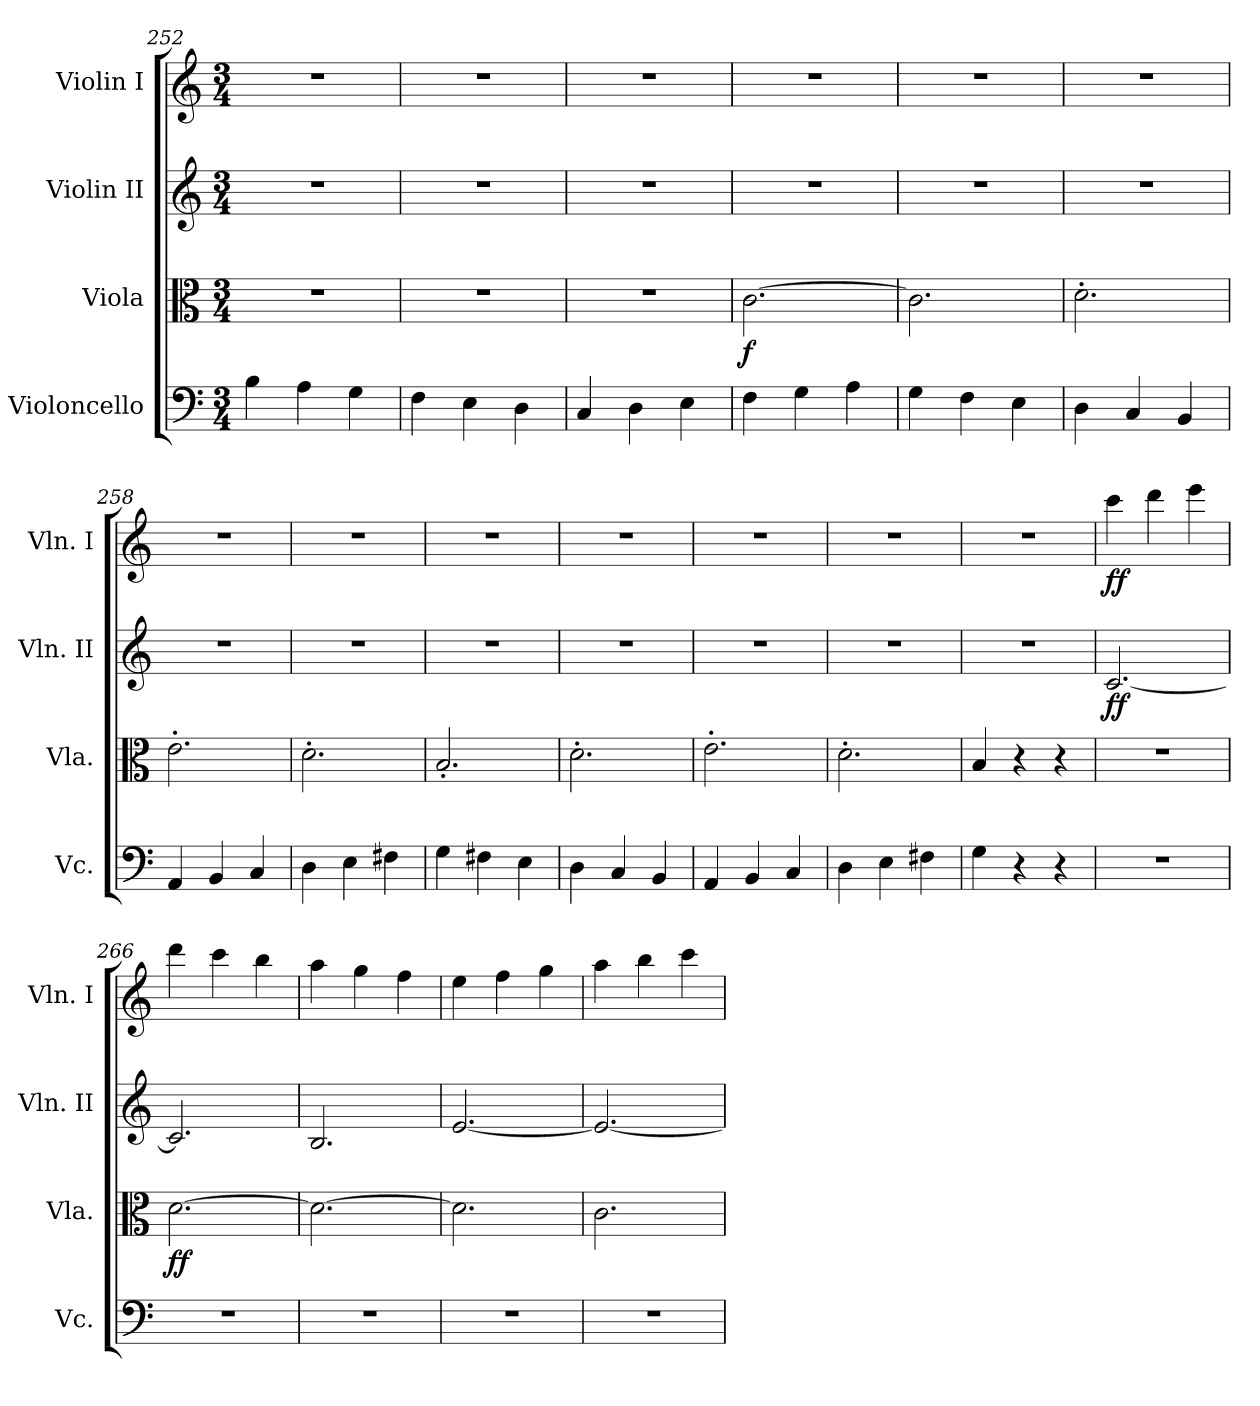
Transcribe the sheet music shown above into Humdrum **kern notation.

**kern	**kern	**dynam	**kern	**dynam	**kern	**dynam
*part4	*part3	*part3	*part2	*part2	*part1	*part1
*staff4	*staff3	*staff3	*staff2	*staff2	*staff1	*staff1
*I"Violoncello	*I"Viola	*	*I"Violin II	*	*I"Violin I	*
*I'Vc.	*I'Vla.	*	*I'Vln. II	*	*I'Vln. I	*
*clefF4	*clefC3	*	*clefG2	*	*clefG2	*
*k[]	*k[]	*	*k[]	*	*k[]	*
*C:	*C:	*	*C:	*	*C:	*
*M3/4	*M3/4	*	*M3/4	*	*M3/4	*
=252	=252	=252	=252	=252	=252	=252
4B\	2.r	.	2.r	.	2.r	.
4A\	.	.	.	.	.	.
4G\	.	.	.	.	.	.
=253	=253	=253	=253	=253	=253	=253
4F\	2.r	.	2.r	.	2.r	.
4E\	.	.	.	.	.	.
4D\	.	.	.	.	.	.
=254	=254	=254	=254	=254	=254	=254
4C/	2.r	.	2.r	.	2.r	.
4D\	.	.	.	.	.	.
4E\	.	.	.	.	.	.
=255	=255	=255	=255	=255	=255	=255
!	!	!LO:DY:b	!	!	!	!
4F\	[2.c\	f	2.r	.	2.r	.
4G\	.	.	.	.	.	.
4A\	.	.	.	.	.	.
=256	=256	=256	=256	=256	=256	=256
4G\	2.c\]	.	2.r	.	2.r	.
4F\	.	.	.	.	.	.
4E\	.	.	.	.	.	.
=257	=257	=257	=257	=257	=257	=257
4D\	2.d'\	.	2.r	.	2.r	.
4C/	.	.	.	.	.	.
4BB/	.	.	.	.	.	.
=258	=258	=258	=258	=258	=258	=258
4AA/	2.e'\	.	2.r	.	2.r	.
4BB/	.	.	.	.	.	.
4C/	.	.	.	.	.	.
=259	=259	=259	=259	=259	=259	=259
4D\	2.d'\	.	2.r	.	2.r	.
4E\	.	.	.	.	.	.
4F#X\	.	.	.	.	.	.
=260	=260	=260	=260	=260	=260	=260
4G\	2.B'/	.	2.r	.	2.r	.
4F#X\	.	.	.	.	.	.
4E\	.	.	.	.	.	.
=261	=261	=261	=261	=261	=261	=261
4D\	2.d'\	.	2.r	.	2.r	.
4C/	.	.	.	.	.	.
4BB/	.	.	.	.	.	.
=262	=262	=262	=262	=262	=262	=262
4AA/	2.e'\	.	2.r	.	2.r	.
4BB/	.	.	.	.	.	.
4C/	.	.	.	.	.	.
=263	=263	=263	=263	=263	=263	=263
4D\	2.d'\	.	2.r	.	2.r	.
4E\	.	.	.	.	.	.
4F#X\	.	.	.	.	.	.
=264	=264	=264	=264	=264	=264	=264
4G\	4B/	.	2.r	.	2.r	.
4r	4r	.	.	.	.	.
4r	4r	.	.	.	.	.
=265	=265	=265	=265	=265	=265	=265
!	!	!	!	!LO:DY:b	!	!LO:DY:b
2.r	2.r	.	[2.c/	ff	4ccc\	ff
.	.	.	.	.	4ddd\	.
.	.	.	.	.	4eee\	.
=266	=266	=266	=266	=266	=266	=266
!	!	!LO:DY:b	!	!	!	!
2.r	[2.d\	ff	2.c/]	.	4ddd\	.
.	.	.	.	.	4ccc\	.
.	.	.	.	.	4bb\	.
=267	=267	=267	=267	=267	=267	=267
2.r	2.d\_	.	2.B/	.	4aa\	.
.	.	.	.	.	4gg\	.
.	.	.	.	.	4ff\	.
=268	=268	=268	=268	=268	=268	=268
2.r	2.d\]	.	[2.e/	.	4ee\	.
.	.	.	.	.	4ff\	.
.	.	.	.	.	4gg\	.
=269	=269	=269	=269	=269	=269	=269
2.r	2.c\	.	2.e/_	.	4aa\	.
.	.	.	.	.	4bb\	.
.	.	.	.	.	4ccc\	.
=	=	=	=	=	=	=
*-	*-	*-	*-	*-	*-	*-
